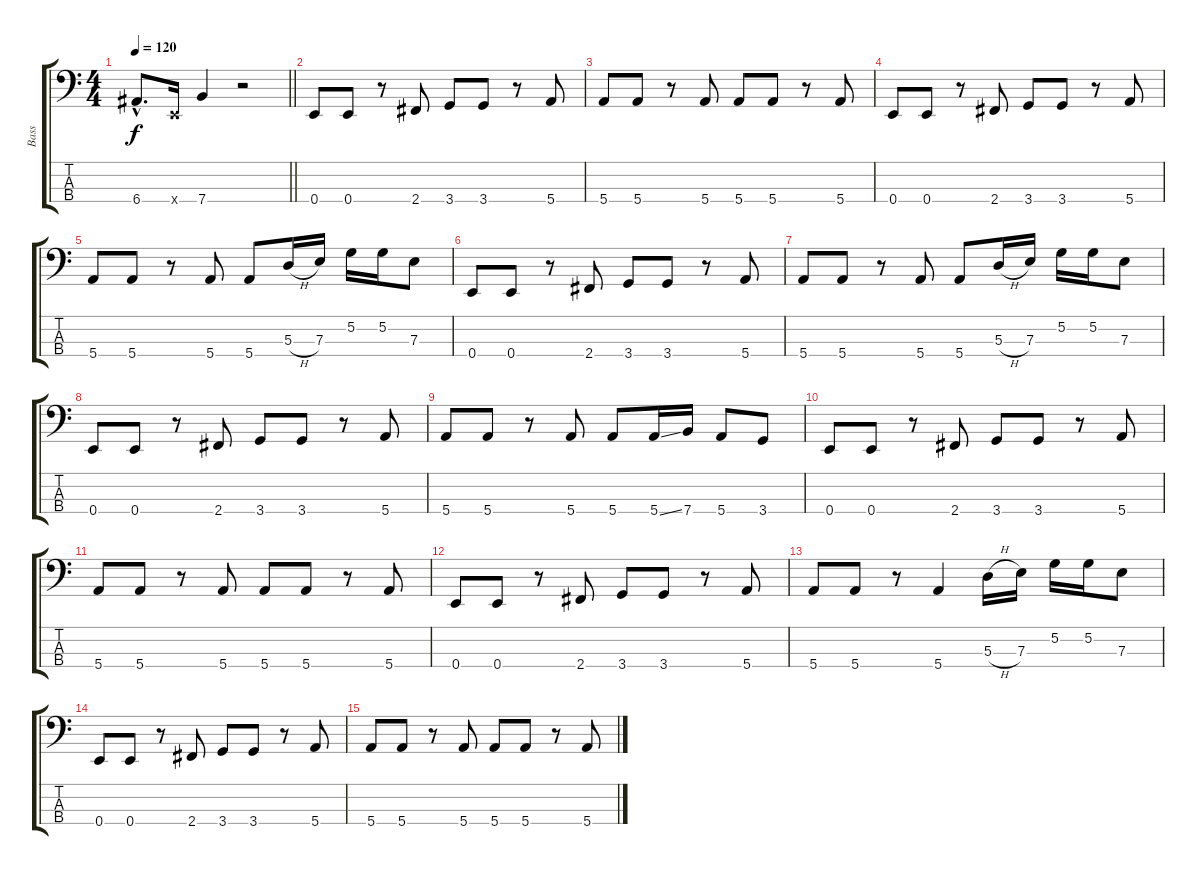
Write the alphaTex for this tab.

\track ("Bass" "Bass") {instrument electricbassfinger}
\staff {score tabs}
\tuning (G2 D2 A1 E1) {hide}
\ts (4 4)
\tempo 120
\clef f4
\barLineRight lightlight
\ks c
6.4{hac}.8{d dy f} 0.4{x}.16 7.4.4 r.2 |
0.4.8 0.4.8 r.8 2.4.8 3.4.8 3.4.8 r.8 5.4.8 |
5.4.8 5.4.8 r.8 5.4.8 5.4.8 5.4.8 r.8 5.4.8 |
0.4.8 0.4.8 r.8 2.4.8 3.4.8 3.4.8 r.8 5.4.8 |
5.4.8 5.4.8 r.8 5.4.8 5.4.8 5.3{h}.16 7.3.16 5.2.16 5.2.16 7.3.8 |
0.4.8 0.4.8 r.8 2.4.8 3.4.8 3.4.8 r.8 5.4.8 |
5.4.8 5.4.8 r.8 5.4.8 5.4.8 5.3{h}.16 7.3.16 5.2.16 5.2.16 7.3.8 |
0.4.8 0.4.8 r.8 2.4.8 3.4.8 3.4.8 r.8 5.4.8 |
5.4.8 5.4.8 r.8 5.4.8 5.4.8 5.4{ss}.16 7.4.16 5.4.8 3.4.8 |
0.4.8 0.4.8 r.8 2.4.8 3.4.8 3.4.8 r.8 5.4.8 |
5.4.8 5.4.8 r.8 5.4.8 5.4.8 5.4.8 r.8 5.4.8 |
0.4.8 0.4.8 r.8 2.4.8 3.4.8 3.4.8 r.8 5.4.8 |
5.4.8 5.4.8 r.8 5.4.4 5.3{h}.16 7.3.16 5.2.16 5.2.16 7.3.8 |
0.4.8 0.4.8 r.8 2.4.8 3.4.8 3.4.8 r.8 5.4.8 |
5.4.8 5.4.8 r.8 5.4.8 5.4.8 5.4.8 r.8 5.4.8
